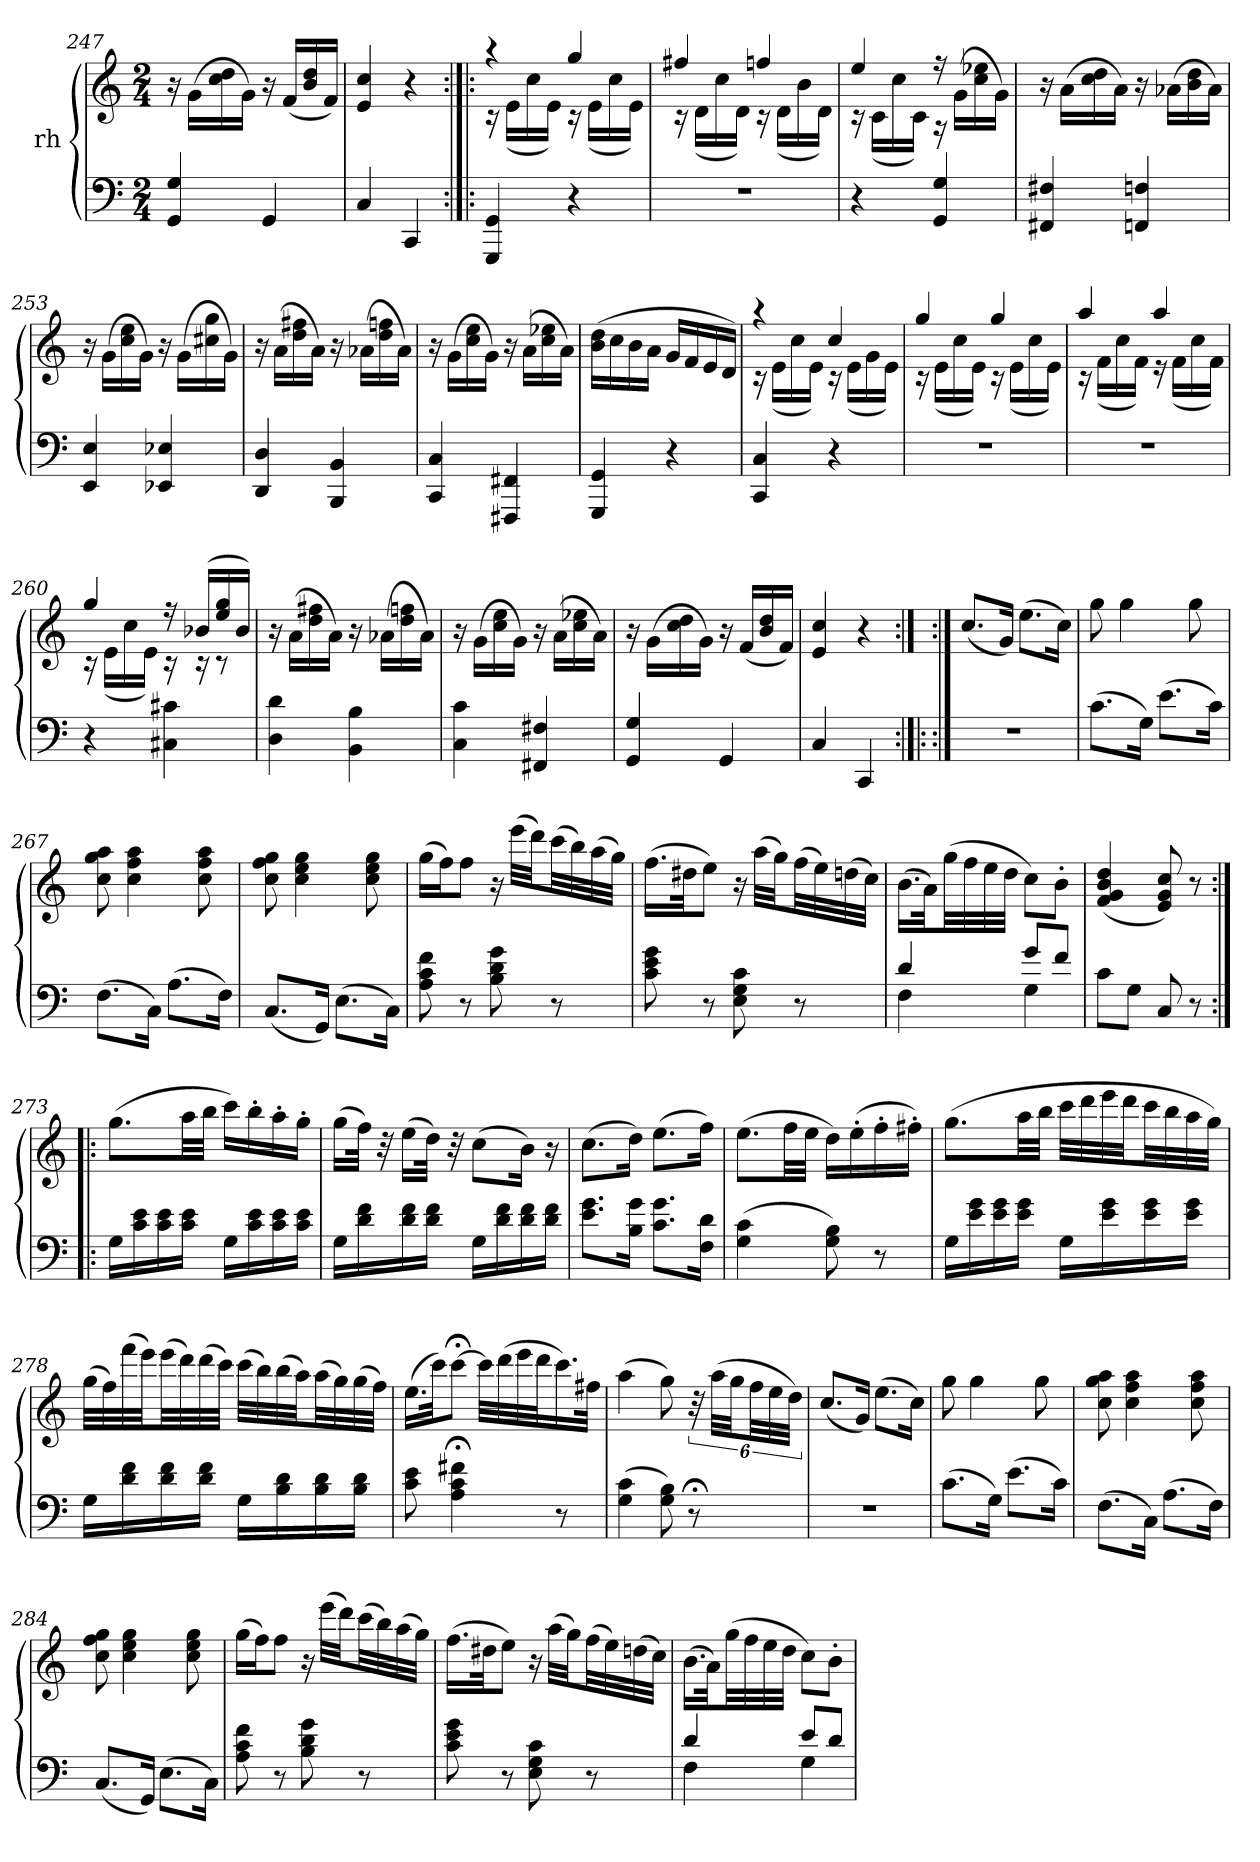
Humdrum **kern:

**kern	**kern
*part1	*part1
*staff2	*staff1
*I"rh	*
*clefF4	*clefG2
*k[]	*k[]
*M2/4	*M2/4
=247	=247
4GG 4G	16r
.	(16gLL
.	16cc 16dd
.	16gJJ)
4GG	16r
.	(16fLL
.	16b 16dd
.	16fJJ)
=248	=248
4C	4e 4cc
4CC	4r
=249:|!|:	=249:|!|:
*	*^
4GGG 4GG	4r	16r
.	.	(16eLL
.	.	16cc
.	.	16eJJ)
4r	4gg	16r
.	.	(16eLL
.	.	16cc
.	.	16eJJ)
=250	=250	=250
2r	4ff#X	16r
.	.	(16dLL
.	.	16cc
.	.	16dJJ)
.	4ffn	16r
.	.	(16dLL
.	.	16b
.	.	16dJJ)
=251	=251	=251
4r	4ee	16r
.	.	(16cLL
.	.	16cc
.	.	16cJJ)
4GG 4G	16r	16r
.	(16gLL	8.ryy
.	16cc 16ee-X	.
.	16gJJ)	.
*	*v	*v
=252	=252
4FF#X 4F#X	16r
.	(16aLL
.	16cc 16dd
.	16aJJ)
4FFn 4Fn	16r
.	(16a-XLL
.	16b 16dd
.	16a-JJ)
=253	=253
4EE 4E	16r
.	(16gLL
.	16cc 16ee
.	16gJJ)
4EE-X 4E-X	16r
.	(16gLL
.	16cc#X 16gg
.	16gJJ)
=254	=254
4DD 4D	16r
.	(16aLL
.	16dd 16ff#X
.	16aJJ)
4BBB 4BB	16r
.	(16a-XLL
.	16dd 16ffn
.	16a-JJ)
=255	=255
4CC 4C	16r
.	(16gLL
.	16cc 16ee
.	16gJJ)
4FFF#X 4FF#X	16r
.	(16aLL
.	16cc 16ee-X
.	16aJJ)
=256	=256
4GGG 4GG	(16b 16ddLL
.	16cc
.	16b
.	16aJJ
4r	16gLL
.	16f
.	16e
.	16dJJ)
=257	=257
*	*^
4CC 4C	4r	16r
.	.	(16eLL
.	.	16cc
.	.	16eJJ)
4r	4cc	16r
.	.	(16eLL
.	.	16g
.	.	16eJJ)
=258	=258	=258
2r	4gg	16r
.	.	(16eLL
.	.	16cc
.	.	16eJJ)
.	4gg	16r
.	.	(16eLL
.	.	16cc
.	.	16eJJ)
=259	=259	=259
2r	4aa	16r
.	.	(16fLL
.	.	16cc
.	.	16fJJ)
.	4aa	16r
.	.	(16fLL
.	.	16cc
.	.	16fJJ)
=260	=260	=260
4r	4gg	16r
.	.	(16eLL
.	.	16cc
.	.	16eJJ)
4C#X 4c#X	16r	16r
.	(16b-XLL	16r
.	16ee 16gg	8r
.	16b-JJ)	.
*	*v	*v
=261	=261
4D 4d	16r
.	(16aLL
.	16dd 16ff#X
.	16aJJ)
4BB 4B	16r
.	(16a-XLL
.	16dd 16ffn
.	16a-JJ)
=262	=262
4C 4c	16r
.	(16gLL
.	16cc 16ee
.	16gJJ)
4FF#X 4F#X	16r
.	(16aLL
.	16cc 16ee-X
.	16aJJ)
=263	=263
4GG 4G	16r
.	(16gLL
.	16cc 16dd
.	16gJJ)
4GG	16r
.	(16fLL
.	16b 16dd
.	16fJJ)
=264	=264
4C	4e 4cc
4CC	4r
=265:|!|:	=265:|!
2r	(8.ccL
.	16gJk)
.	(8.eeL
.	16ccJk)
=266	=266
(8.cL	8gg
.	4gg
16GJk)	.
(8.eL	.
.	8gg
16cJk)	.
=267	=267
(8.FL	8cc 8gg 8aa
.	4cc 4ff 4aa
16CJk)	.
(8.AL	.
.	8cc 8ff 8aa
16FJk)	.
=268	=268
(8.CL	8cc 8ff 8gg
.	4cc 4ee 4gg
16GGJk)	.
(8.EL	.
.	8cc 8ee 8gg
16CJk)	.
=269	=269
8A 8c 8f	(16ggLL
.	16ffJ)
8r	8ffJ
8B 8d 8g	16r
.	(32eeeLLL
.	32dddJJ)
8r	(32cccLL
.	32bb)
.	(32aa
.	32ggJJJ)
=270	=270
8c 8e 8g	(16.ffLL
.	32dd#XJK
8r	8eeJ)
8E 8G 8c	16r
.	(32aaLLL
.	32ggJJ)
8r	(32ffLL
.	32ee)
.	(32ddn
.	32ccJJJ)
=271	=271
*^	*
4d	4F	(16.bLL
.	.	32aJJ)
.	.	(32ggLL
.	.	32ff
.	.	32ee
.	.	32ddJJJ
8gL	4G	8ccL)
8fJ	.	8b'J
*v	*v	*
=272	=272
8cL	(4f 4g 4b 4dd
8GJ	.
8C	8e 8g 8cc)
8r	8r
=273:|!|:	=273:|!|:
16GLL	(8.ggL
16c 16e	.
16c 16e	.
16c 16eJJ	32aaLL
.	32bbJJJ
16GLL	16cccLL)
16c 16e	16bb'
16c 16e	16aa'
16c 16eJJ	16gg'JJ
=274	=274
16GLL	(16ggLL
16d 16f	32ffJJk)
.	32r
16d 16f	(16eeLL
16d 16fJJ	32ddJJk)
.	32r
16GLL	(8ccL
16d 16f	.
16d 16f	16bJk)
16d 16fJJ	16r
=275	=275
8.e 8.gL	(8.ccL
16B 16gJk	16ddJk)
8.c 8.gL	(8.eeL
16F 16dJk	16ffJk)
=276	=276
(4G 4c	(8.eeL
.	32ffLL
.	32eeJJJ
8G 8B)	16ddLL)
.	(16ee'
8r	16ff'
.	16ff#X'JJ)
=277	=277
16GLL	(8.ggL
16e 16g	.
16e 16g	.
16e 16gJJ	32aaLL
.	32bbJJJ
16GLL	32cccLLL
.	32ddd
16e 16g	32eee
.	32dddJJ
16e 16g	32cccLL
.	32bb
16e 16gJJ	32aa
.	32ggJJJ)
=278	=278
16GLL	(32ggLLL
.	32ff)
16d 16f	(32fff
.	32eeeJJ)
16d 16f	(32eeeLL
.	32ddd)
16d 16fJJ	(32ddd
.	32cccJJJ)
16GLL	(32cccLLL
.	32bb)
16B 16d	(32bb
.	32aaJJ)
16B 16d	(32aaLL
.	32gg)
16B 16dJJ	(32gg
.	32ffJJJ)
=279	=279
8c 8e	(16.eeLL
.	32cccJK)
4A;< 4c;< 4f#X;<	[8ccc;<J
.	32cccLLL]
.	(32ddd
.	32eee
.	32dddJ
8r	16.ccc)
.	32ff#XJJk
=280	=280
(4G 4c	(4aa
8G 8B)	8gg)
8r;<	48r
.	(48aaLLL
.	48ggJJ
.	48ffLL
.	48ee
.	48ddJJJ)
=281	=281
2r	(8.ccL
.	16gJk)
.	(8.eeL
.	16ccJk)
=282	=282
(8.cL	8gg
.	4gg
16GJk)	.
(8.eL	.
.	8gg
16cJk)	.
=283	=283
(8.FL	8cc 8gg 8aa
.	4cc 4ff 4aa
16CJk)	.
(8.AL	.
.	8cc 8ff 8aa
16FJk)	.
=284	=284
(8.CL	8cc 8ff 8gg
.	4cc 4ee 4gg
16GGJk)	.
(8.EL	.
.	8cc 8ee 8gg
16CJk)	.
=285	=285
8A 8c 8f	(16ggLL
.	16ffJ)
8r	8ffJ
8B 8d 8g	16r
.	(32eeeLLL
.	32dddJJ)
8r	(32cccLL
.	32bb)
.	(32aa
.	32ggJJJ)
=286	=286
8c 8e 8g	(16.ffLL
.	32dd#XJK
8r	8eeJ)
8E 8G 8c	16r
.	(32aaLLL
.	32ggJJ)
8r	(32ffLL
.	32ee)
.	(32ddn
.	32ccJJJ)
=287	=287
*^	*
4d	4F	(16.bLL
.	.	32aJJ)
.	.	(32ggLL
.	.	32ff
.	.	32ee
.	.	32ddJJJ
8eL	4G	8ccL)
8dJ	.	8b'J
*v	*v	*
=	=
*-	*-
